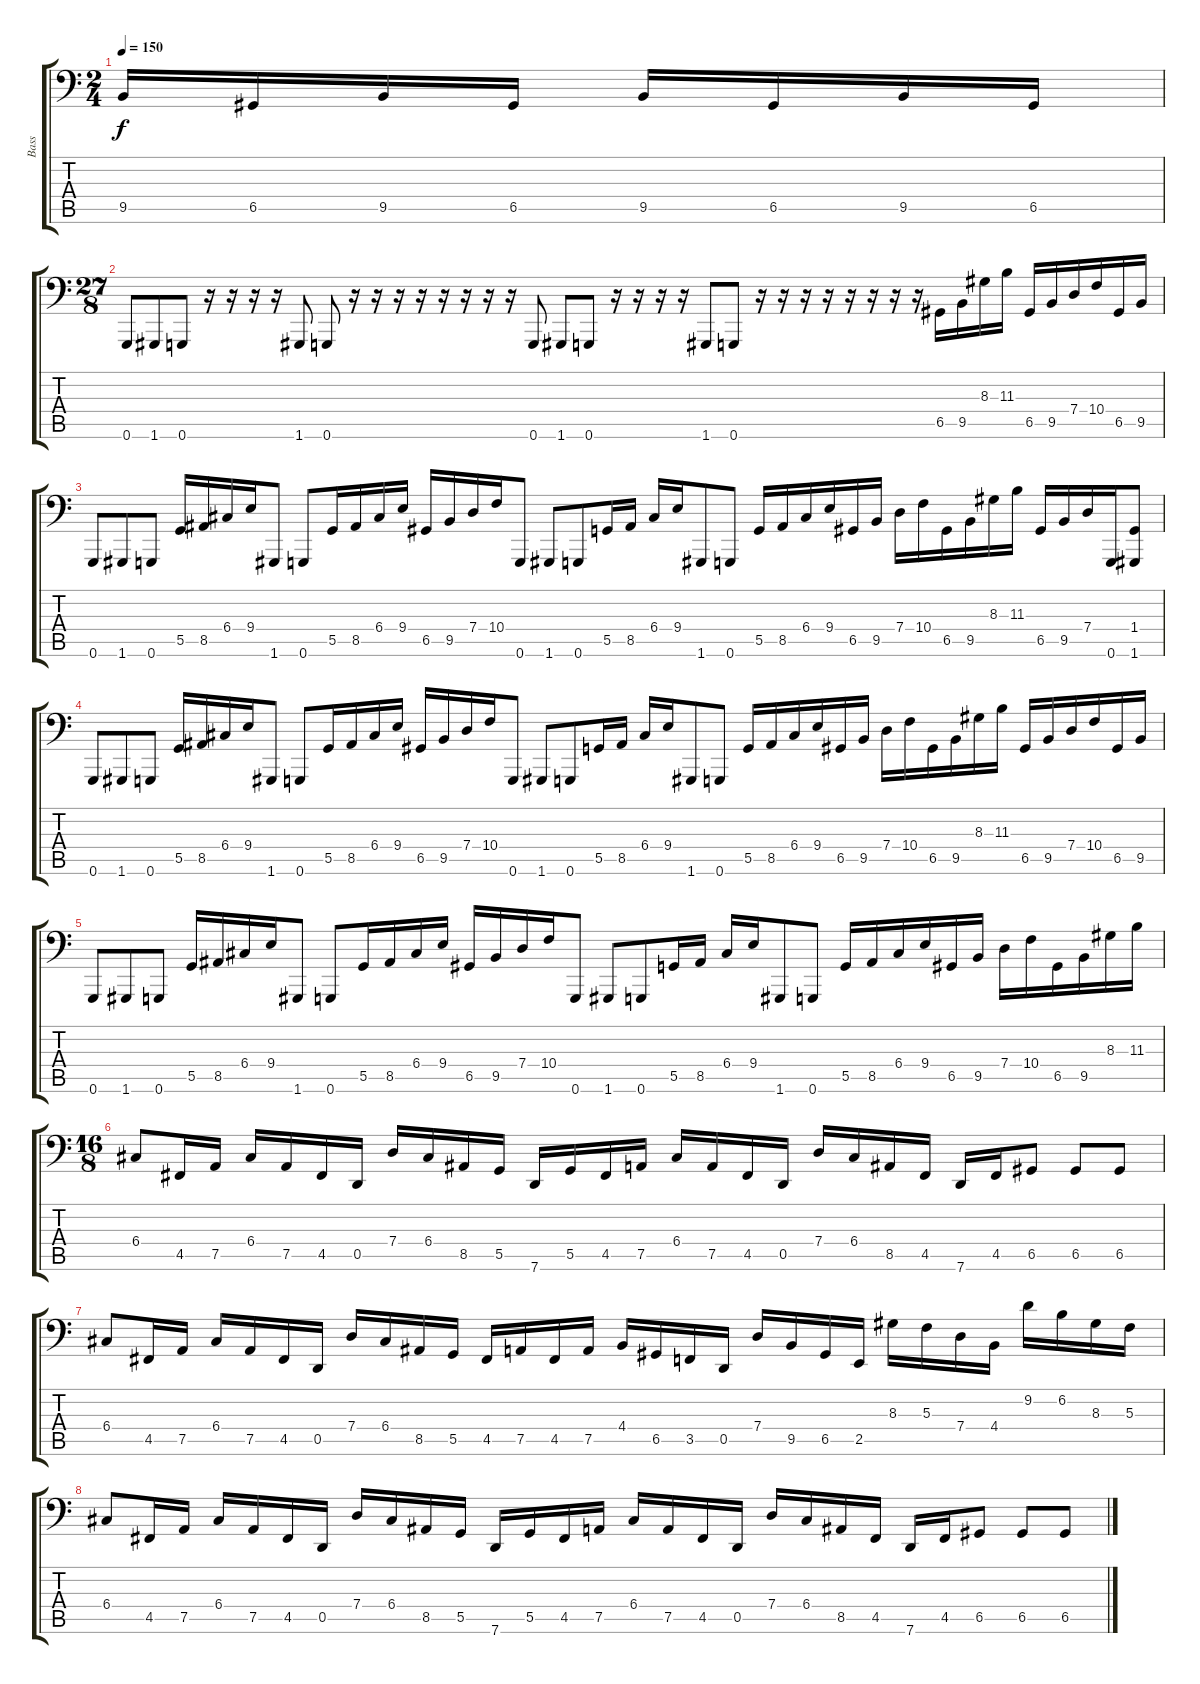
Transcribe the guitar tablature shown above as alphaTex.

\track ("Bass" "Bass") {instrument electricbassfinger}
\staff {score tabs}
\tuning (A2 F2 C2 G1 D1 G0) {hide}
\ts (2 4)
\tempo 150
\clef f4
\ks c
9.5.16{dy f} 6.5.16 9.5.16 6.5.16 9.5.16 6.5.16 9.5.16 6.5.16 |
\ts (27 8)
0.6.8 1.6.8 0.6.8 r.16 r.16 r.16 r.16 1.6.8 0.6.8 r.16 r.16 r.16 r.16 r.16 r.16 r.16 r.16 0.6.8 1.6.8 0.6.8 r.16 r.16 r.16 r.16 1.6.8 0.6.8 r.16 r.16 r.16 r.16 r.16 r.16 r.16 r.16 6.5.16 9.5.16 8.3.16 11.3.16 6.5.16 9.5.16 7.4.16 10.4.16 6.5.16 9.5.16 |
0.6.8 1.6.8 0.6.8 5.5.16 8.5.16 6.4.16 9.4.16 1.6.8 0.6.8 5.5.16 8.5.16 6.4.16 9.4.16 6.5.16 9.5.16 7.4.16 10.4.16 0.6.8 1.6.8 0.6.8 5.5.16 8.5.16 6.4.16 9.4.16 1.6.8 0.6.8 5.5.16 8.5.16 6.4.16 9.4.16 6.5.16 9.5.16 7.4.16 10.4.16 6.5.16 9.5.16 8.3.16 11.3.16 6.5.16 9.5.16 7.4.16 0.6.16 (1.4 1.6).8 |
0.6.8 1.6.8 0.6.8 5.5.16 8.5.16 6.4.16 9.4.16 1.6.8 0.6.8 5.5.16 8.5.16 6.4.16 9.4.16 6.5.16 9.5.16 7.4.16 10.4.16 0.6.8 1.6.8 0.6.8 5.5.16 8.5.16 6.4.16 9.4.16 1.6.8 0.6.8 5.5.16 8.5.16 6.4.16 9.4.16 6.5.16 9.5.16 7.4.16 10.4.16 6.5.16 9.5.16 8.3.16 11.3.16 6.5.16 9.5.16 7.4.16 10.4.16 6.5.16 9.5.16 |
0.6.8 1.6.8 0.6.8 5.5.16 8.5.16 6.4.16 9.4.16 1.6.8 0.6.8 5.5.16 8.5.16 6.4.16 9.4.16 6.5.16 9.5.16 7.4.16 10.4.16 0.6.8 1.6.8 0.6.8 5.5.16 8.5.16 6.4.16 9.4.16 1.6.8 0.6.8 5.5.16 8.5.16 6.4.16 9.4.16 6.5.16 9.5.16 7.4.16 10.4.16 6.5.16 9.5.16 8.3.16 11.3.16 |
\ts (16 8)
6.4.8 4.5.16 7.5.16 6.4.16 7.5.16 4.5.16 0.5.16 7.4.16 6.4.16 8.5.16 5.5.16 7.6.16 5.5.16 4.5.16 7.5.16 6.4.16 7.5.16 4.5.16 0.5.16 7.4.16 6.4.16 8.5.16 4.5.16 7.6.16 4.5.16 6.5.8 6.5.8 6.5.8 |
6.4.8 4.5.16 7.5.16 6.4.16 7.5.16 4.5.16 0.5.16 7.4.16 6.4.16 8.5.16 5.5.16 4.5.16 7.5.16 4.5.16 7.5.16 4.4.16 6.5.16 3.5.16 0.5.16 7.4.16 9.5.16 6.5.16 2.5.16 8.3.16 5.3.16 7.4.16 4.4.16 9.2.16 6.2.16 8.3.16 5.3.16 |
6.4.8 4.5.16 7.5.16 6.4.16 7.5.16 4.5.16 0.5.16 7.4.16 6.4.16 8.5.16 5.5.16 7.6.16 5.5.16 4.5.16 7.5.16 6.4.16 7.5.16 4.5.16 0.5.16 7.4.16 6.4.16 8.5.16 4.5.16 7.6.16 4.5.16 6.5.8 6.5.8 6.5.8
